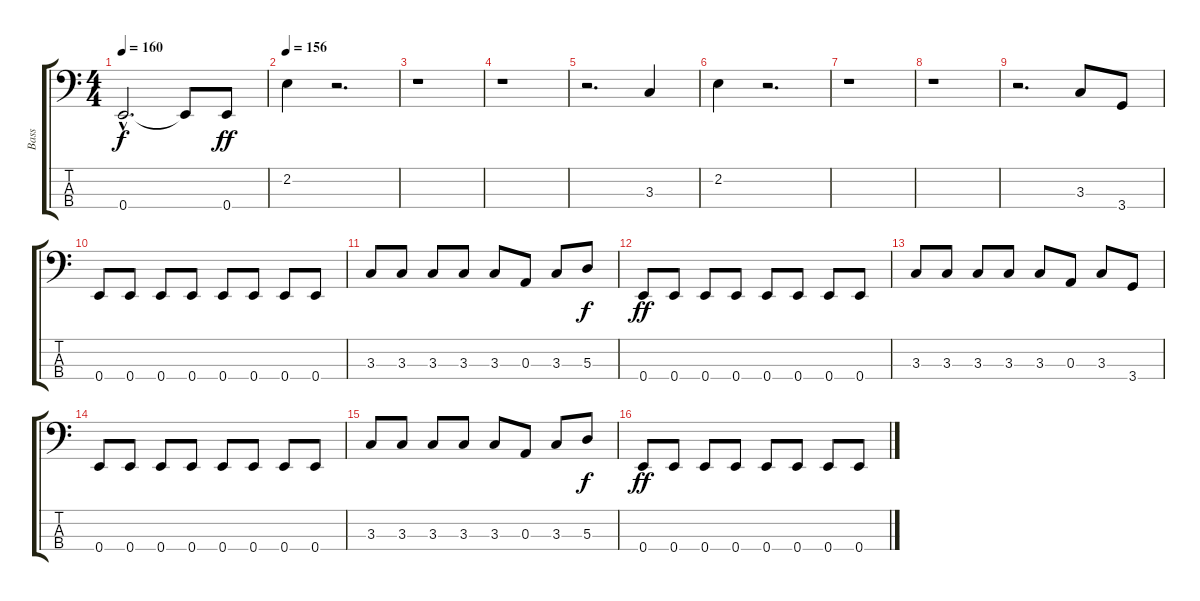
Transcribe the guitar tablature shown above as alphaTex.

\track ("Bass" "Bass") {instrument electricbassfinger}
\staff {score tabs}
\tuning (G2 D2 A1 E1) {hide}
\ts (4 4)
\tempo 160
\clef f4
\ks c
0.4{hac t}.2{d dy f} 0.4{t}.8 0.4.8{dy ff} |
\tempo 156
2.2.4 r.2{d} |
r.1 |
r.1 |
r.2{d} 3.3.4 |
2.2.4 r.2{d} |
r.1 |
r.1 |
r.2{d} 3.3.8 3.4.8 |
0.4.8 0.4.8 0.4.8 0.4.8 0.4.8 0.4.8 0.4.8 0.4.8 |
3.3.8 3.3.8 3.3.8 3.3.8 3.3.8 0.3.8 3.3.8 5.3.8{dy f} |
0.4.8{dy ff} 0.4.8 0.4.8 0.4.8 0.4.8 0.4.8 0.4.8 0.4.8 |
3.3.8 3.3.8 3.3.8 3.3.8 3.3.8 0.3.8 3.3.8 3.4.8 |
0.4.8 0.4.8 0.4.8 0.4.8 0.4.8 0.4.8 0.4.8 0.4.8 |
3.3.8 3.3.8 3.3.8 3.3.8 3.3.8 0.3.8 3.3.8 5.3.8{dy f} |
0.4.8{dy ff} 0.4.8 0.4.8 0.4.8 0.4.8 0.4.8 0.4.8 0.4.8
